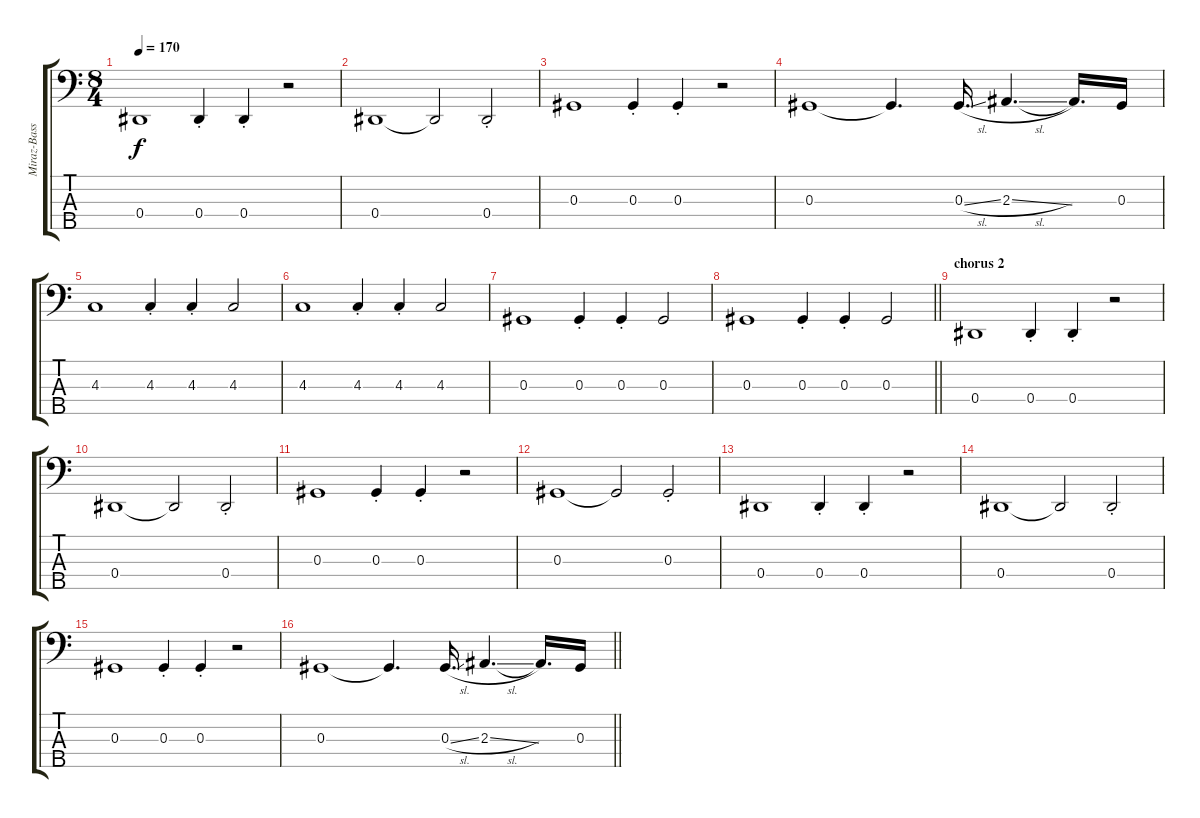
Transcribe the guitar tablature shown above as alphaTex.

\track ("Miraz-Bass" "Miraz-Bass") {instrument electricbassfinger}
\staff {score tabs}
\tuning (Gb2 Db2 Ab1 Eb1 Bb0) {hide}
\ts (8 4)
\tempo 170
\clef f4
\ks c
0.4.1{dy f} 0.4{st}.4 0.4{st}.4 r.2 |
0.4.1 0.4{t}.2 0.4{st}.2 |
0.3.1 0.3{st}.4 0.3{st}.4 r.2 |
0.3.1 0.3{t}.4{d} 0.3{sl}.16{d} 2.3{sl}.4{d} 2.3{t}.16{d} 0.3.16 |
4.3.1 4.3{st}.4 4.3{st}.4 4.3.2 |
4.3.1 4.3{st}.4 4.3{st}.4 4.3.2 |
0.3.1 0.3{st}.4 0.3{st}.4 0.3.2 |
\barLineRight lightlight
0.3.1 0.3{st}.4 0.3{st}.4 0.3.2 |
\section ("" "chorus 2")
0.4.1 0.4{st}.4 0.4{st}.4 r.2 |
0.4.1 0.4{t}.2 0.4{st}.2 |
0.3.1 0.3{st}.4 0.3{st}.4 r.2 |
0.3.1 0.3{t}.2 0.3{st}.2 |
0.4.1 0.4{st}.4 0.4{st}.4 r.2 |
0.4.1 0.4{t}.2 0.4{st}.2 |
0.3.1 0.3{st}.4 0.3{st}.4 r.2 |
\barLineRight lightlight
0.3.1 0.3{t}.4{d} 0.3{sl}.16{d} 2.3{sl}.4{d} 2.3{t}.16{d} 0.3.16
